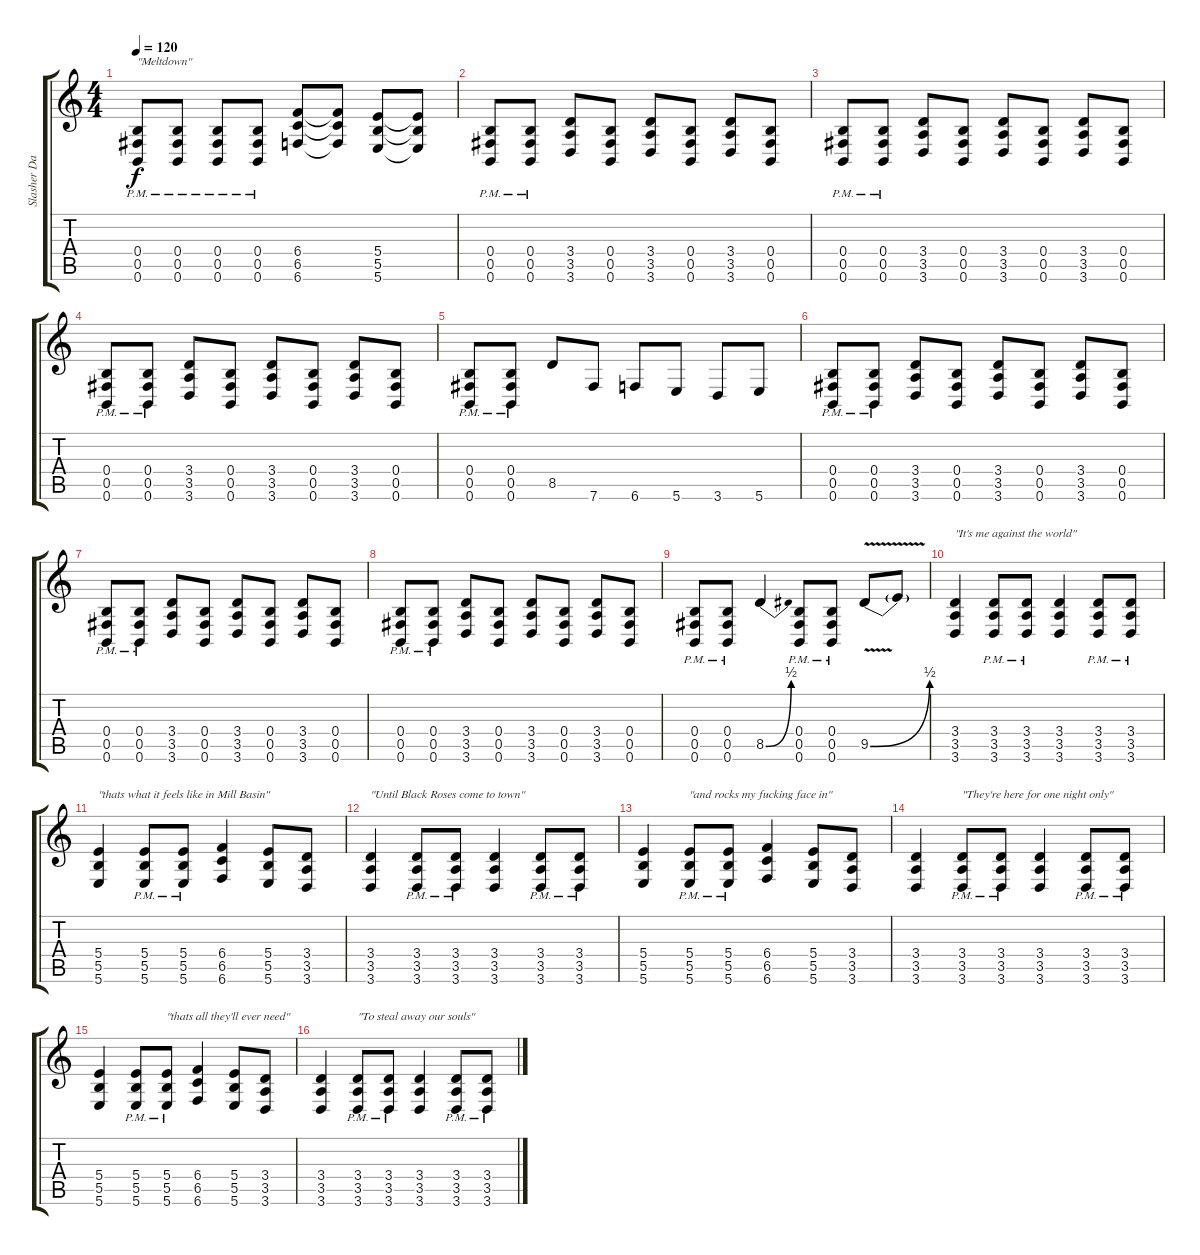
\track ("Slasher Dave" "Slasher Da") {instrument distortionguitar}
\staff {score tabs}
\tuning (Db4 Ab3 E3 B2 Gb2 B1) {hide}
\ts (4 4)
\tempo 120
\clef g2
\ks c
(0.4{pm} 0.5{pm} 0.6{pm}).8{txt "\"Meltdown\"" dy f} (0.4{pm} 0.5{pm} 0.6{pm}).8 (0.4{pm} 0.5{pm} 0.6{pm}).8 (0.4{pm} 0.5{pm} 0.6{pm}).8 (6.4 6.5 6.6).8 (6.4{t} 6.5{t} 6.6{t}).8 (5.4 5.5 5.6).8 (5.4{t} 5.5{t} 5.6{t}).8 |
(0.4{pm} 0.5{pm} 0.6{pm}).8 (0.4{pm} 0.5{pm} 0.6{pm}).8 (3.4 3.5 3.6).8 (0.4 0.5 0.6).8 (3.4 3.5 3.6).8 (0.4 0.5 0.6).8 (3.4 3.5 3.6).8 (0.4 0.5 0.6).8 |
(0.4{pm} 0.5{pm} 0.6{pm}).8 (0.4{pm} 0.5{pm} 0.6{pm}).8 (3.4 3.5 3.6).8 (0.4 0.5 0.6).8 (3.4 3.5 3.6).8 (0.4 0.5 0.6).8 (3.4 3.5 3.6).8 (0.4 0.5 0.6).8 |
(0.4{pm} 0.5{pm} 0.6{pm}).8 (0.4{pm} 0.5{pm} 0.6{pm}).8 (3.4 3.5 3.6).8 (0.4 0.5 0.6).8 (3.4 3.5 3.6).8 (0.4 0.5 0.6).8 (3.4 3.5 3.6).8 (0.4 0.5 0.6).8 |
(0.4{pm} 0.5{pm} 0.6{pm}).8 (0.4{pm} 0.5{pm} 0.6{pm}).8 8.5.8 7.6.8 6.6.8 5.6.8 3.6.8 5.6.8 |
(0.4{pm} 0.5{pm} 0.6{pm}).8 (0.4{pm} 0.5{pm} 0.6{pm}).8 (3.4 3.5 3.6).8 (0.4 0.5 0.6).8 (3.4 3.5 3.6).8 (0.4 0.5 0.6).8 (3.4 3.5 3.6).8 (0.4 0.5 0.6).8 |
(0.4{pm} 0.5{pm} 0.6{pm}).8 (0.4{pm} 0.5{pm} 0.6{pm}).8 (3.4 3.5 3.6).8 (0.4 0.5 0.6).8 (3.4 3.5 3.6).8 (0.4 0.5 0.6).8 (3.4 3.5 3.6).8 (0.4 0.5 0.6).8 |
(0.4{pm} 0.5{pm} 0.6{pm}).8 (0.4{pm} 0.5{pm} 0.6{pm}).8 (3.4 3.5 3.6).8 (0.4 0.5 0.6).8 (3.4 3.5 3.6).8 (0.4 0.5 0.6).8 (3.4 3.5 3.6).8 (0.4 0.5 0.6).8 |
(0.4{pm} 0.5{pm} 0.6{pm}).8 (0.4{pm} 0.5{pm} 0.6{pm}).8 8.5{be (bend 0 0 60 2)}.4 (0.4{pm} 0.5{pm} 0.6{pm}).8 (0.4{pm} 0.5{pm} 0.6{pm}).8 9.5{be (bend 0 0 60 2) v}.8 9.5{t}.8 |
(3.4 3.5 3.6).4{txt "\"It's me against the world\""} (3.4{pm} 3.5{pm} 3.6{pm}).8 (3.4{pm} 3.5{pm} 3.6{pm}).8 (3.4 3.5 3.6).4 (3.4{pm} 3.5{pm} 3.6{pm}).8 (3.4{pm} 3.5{pm} 3.6{pm}).8 |
(5.4 5.5 5.6).4{txt "\"thats what it feels like in Mill Basin\""} (5.4{pm} 5.5{pm} 5.6{pm}).8 (5.4{pm} 5.5{pm} 5.6{pm}).8 (6.4 6.5 6.6).4 (5.4 5.5 5.6).8 (3.4 3.5 3.6).8 |
(3.4 3.5 3.6).4{txt "\"Until Black Roses come to town\""} (3.4{pm} 3.5{pm} 3.6{pm}).8 (3.4{pm} 3.5{pm} 3.6{pm}).8 (3.4 3.5 3.6).4 (3.4{pm} 3.5{pm} 3.6{pm}).8 (3.4{pm} 3.5{pm} 3.6{pm}).8 |
(5.4 5.5 5.6).4 (5.4{pm} 5.5{pm} 5.6{pm}).8{txt "\"and rocks my fucking face in\""} (5.4{pm} 5.5{pm} 5.6{pm}).8 (6.4 6.5 6.6).4 (5.4 5.5 5.6).8 (3.4 3.5 3.6).8 |
(3.4 3.5 3.6).4 (3.4{pm} 3.5{pm} 3.6{pm}).8{txt "\"They're here for one night only\""} (3.4{pm} 3.5{pm} 3.6{pm}).8 (3.4 3.5 3.6).4 (3.4{pm} 3.5{pm} 3.6{pm}).8 (3.4{pm} 3.5{pm} 3.6{pm}).8 |
(5.4 5.5 5.6).4 (5.4{pm} 5.5{pm} 5.6{pm}).8 (5.4{pm} 5.5{pm} 5.6{pm}).8{txt "\"thats all they'll ever need\""} (6.4 6.5 6.6).4 (5.4 5.5 5.6).8 (3.4 3.5 3.6).8 |
(3.4 3.5 3.6).4 (3.4{pm} 3.5{pm} 3.6{pm}).8{txt "\"To steal away our souls\""} (3.4{pm} 3.5{pm} 3.6{pm}).8 (3.4 3.5 3.6).4 (3.4{pm} 3.5{pm} 3.6{pm}).8 (3.4{pm} 3.5{pm} 3.6{pm}).8
